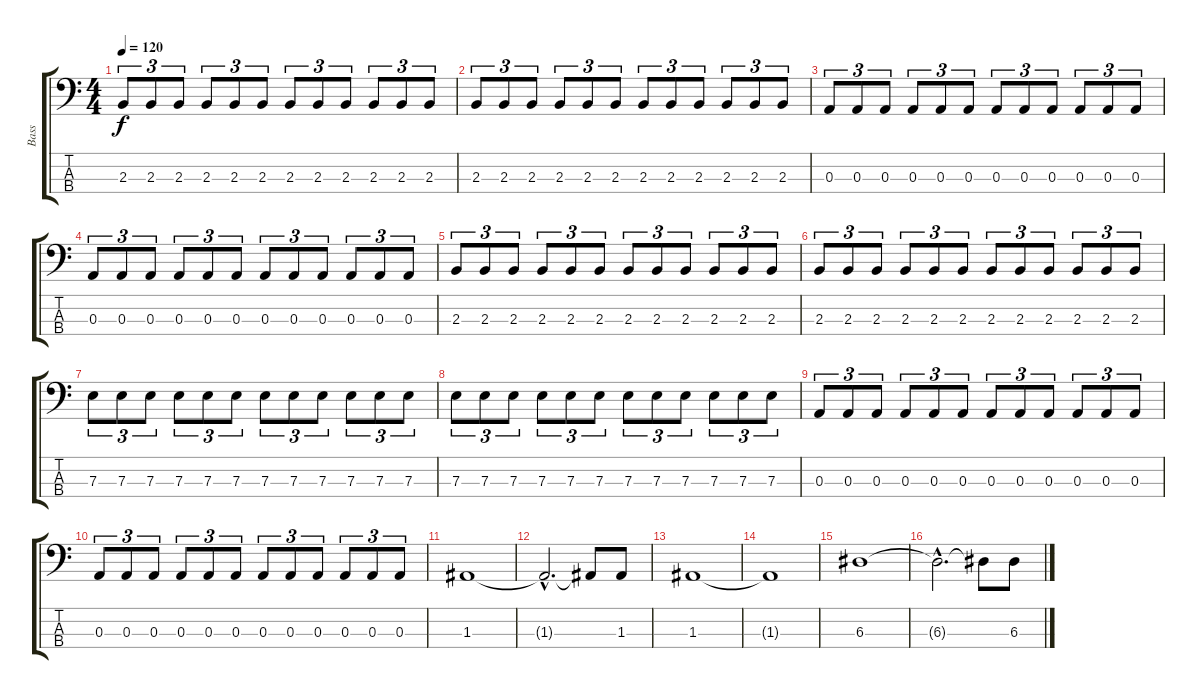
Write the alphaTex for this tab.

\track ("Bass" "Bass") {instrument electricbassfinger}
\staff {score tabs}
\tuning (G2 D2 A1 E1) {hide}
\ts (4 4)
\tempo 120
\clef f4
\ks c
2.3.8{tu (3 2) dy f} 2.3.8{tu (3 2)} 2.3.8{tu (3 2)} 2.3.8{tu (3 2)} 2.3.8{tu (3 2)} 2.3.8{tu (3 2)} 2.3.8{tu (3 2)} 2.3.8{tu (3 2)} 2.3.8{tu (3 2)} 2.3.8{tu (3 2)} 2.3.8{tu (3 2)} 2.3.8{tu (3 2)} |
2.3.8{tu (3 2)} 2.3.8{tu (3 2)} 2.3.8{tu (3 2)} 2.3.8{tu (3 2)} 2.3.8{tu (3 2)} 2.3.8{tu (3 2)} 2.3.8{tu (3 2)} 2.3.8{tu (3 2)} 2.3.8{tu (3 2)} 2.3.8{tu (3 2)} 2.3.8{tu (3 2)} 2.3.8{tu (3 2)} |
0.3.8{tu (3 2)} 0.3.8{tu (3 2)} 0.3.8{tu (3 2)} 0.3.8{tu (3 2)} 0.3.8{tu (3 2)} 0.3.8{tu (3 2)} 0.3.8{tu (3 2)} 0.3.8{tu (3 2)} 0.3.8{tu (3 2)} 0.3.8{tu (3 2)} 0.3.8{tu (3 2)} 0.3.8{tu (3 2)} |
0.3.8{tu (3 2)} 0.3.8{tu (3 2)} 0.3.8{tu (3 2)} 0.3.8{tu (3 2)} 0.3.8{tu (3 2)} 0.3.8{tu (3 2)} 0.3.8{tu (3 2)} 0.3.8{tu (3 2)} 0.3.8{tu (3 2)} 0.3.8{tu (3 2)} 0.3.8{tu (3 2)} 0.3.8{tu (3 2)} |
2.3.8{tu (3 2)} 2.3.8{tu (3 2)} 2.3.8{tu (3 2)} 2.3.8{tu (3 2)} 2.3.8{tu (3 2)} 2.3.8{tu (3 2)} 2.3.8{tu (3 2)} 2.3.8{tu (3 2)} 2.3.8{tu (3 2)} 2.3.8{tu (3 2)} 2.3.8{tu (3 2)} 2.3.8{tu (3 2)} |
2.3.8{tu (3 2)} 2.3.8{tu (3 2)} 2.3.8{tu (3 2)} 2.3.8{tu (3 2)} 2.3.8{tu (3 2)} 2.3.8{tu (3 2)} 2.3.8{tu (3 2)} 2.3.8{tu (3 2)} 2.3.8{tu (3 2)} 2.3.8{tu (3 2)} 2.3.8{tu (3 2)} 2.3.8{tu (3 2)} |
7.3.8{tu (3 2)} 7.3.8{tu (3 2)} 7.3.8{tu (3 2)} 7.3.8{tu (3 2)} 7.3.8{tu (3 2)} 7.3.8{tu (3 2)} 7.3.8{tu (3 2)} 7.3.8{tu (3 2)} 7.3.8{tu (3 2)} 7.3.8{tu (3 2)} 7.3.8{tu (3 2)} 7.3.8{tu (3 2)} |
7.3.8{tu (3 2)} 7.3.8{tu (3 2)} 7.3.8{tu (3 2)} 7.3.8{tu (3 2)} 7.3.8{tu (3 2)} 7.3.8{tu (3 2)} 7.3.8{tu (3 2)} 7.3.8{tu (3 2)} 7.3.8{tu (3 2)} 7.3.8{tu (3 2)} 7.3.8{tu (3 2)} 7.3.8{tu (3 2)} |
0.3.8{tu (3 2)} 0.3.8{tu (3 2)} 0.3.8{tu (3 2)} 0.3.8{tu (3 2)} 0.3.8{tu (3 2)} 0.3.8{tu (3 2)} 0.3.8{tu (3 2)} 0.3.8{tu (3 2)} 0.3.8{tu (3 2)} 0.3.8{tu (3 2)} 0.3.8{tu (3 2)} 0.3.8{tu (3 2)} |
0.3.8{tu (3 2)} 0.3.8{tu (3 2)} 0.3.8{tu (3 2)} 0.3.8{tu (3 2)} 0.3.8{tu (3 2)} 0.3.8{tu (3 2)} 0.3.8{tu (3 2)} 0.3.8{tu (3 2)} 0.3.8{tu (3 2)} 0.3.8{tu (3 2)} 0.3.8{tu (3 2)} 0.3.8{tu (3 2)} |
1.3.1 |
1.3{hac t}.2{d} 1.3{t}.8 1.3.8 |
1.3.1 |
1.3{t}.1 |
6.3.1 |
6.3{hac t}.2{d} 6.3{t}.8 6.3.8
